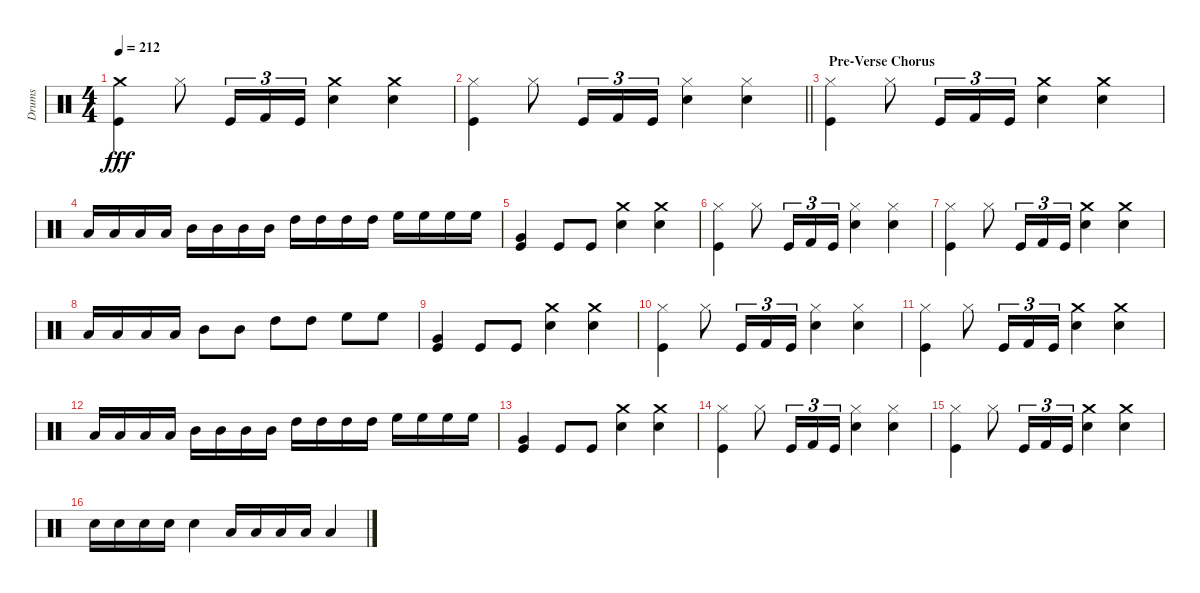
\track ("Drums" "Drums") {instrument percussion}
\staff {score}
\articulation defaults
\ts (4 4)
\tempo 212
\clef neutral
\ks c
("Crash medium (hit)" "Kick (hit)").4{dy fff} "Hi-Hat (closed)".8 "Kick (hit)".16{tu (3 2)} "Kick (hit) 2".16{tu (3 2)} "Kick (hit)".16{tu (3 2)} ("Snare (hit) 2" "Crash medium (hit)").4 ("Crash medium (hit)" "Snare (hit) 2").4 |
\barLineRight lightlight
("Kick (hit)" "Hi-Hat (closed)").4 "Hi-Hat (closed)".8 "Kick (hit)".16{tu (3 2)} "Kick (hit) 2".16{tu (3 2)} "Kick (hit)".16{tu (3 2)} ("Snare (hit) 2" "Hi-Hat (closed)").4 ("Snare (hit) 2" "Hi-Hat (closed)").4 |
\section ("" " Pre-Verse Chorus")
("Hi-Hat (closed)" "Kick (hit)").4 "Hi-Hat (closed)".8 "Kick (hit)".16{tu (3 2)} "Kick (hit) 2".16{tu (3 2)} "Kick (hit)".16{tu (3 2)} ("Crash medium (hit)" "Snare (hit) 2").4 ("Crash medium (hit)" "Snare (hit) 2").4 |
"Low Tom (hit)".16 "Low Tom (hit)".16 "Low Tom (hit)".16 "Low Tom (hit)".16 "Mid Tom (hit)".16 "Mid Tom (hit)".16 "Mid Tom (hit)".16 "Mid Tom (hit)".16 "High Tom (hit)".16 "High Tom (hit)".16 "High Tom (hit)".16 "High Tom (hit)".16 "High Floor Tom (hit)".16 "High Floor Tom (hit)".16 "High Floor Tom (hit)".16 "High Floor Tom (hit)".16 |
("Kick (hit)" "Very Low Tom (hit)").4 "Kick (hit)".8 "Kick (hit)".8 ("Crash medium (hit)" "Snare (hit) 2").4 ("Crash medium (hit)" "Snare (hit) 2").4 |
("Kick (hit)" "Hi-Hat (closed)").4 "Hi-Hat (closed)".8 "Kick (hit)".16{tu (3 2)} "Kick (hit) 2".16{tu (3 2)} "Kick (hit)".16{tu (3 2)} ("Hi-Hat (closed)" "Snare (hit) 2").4 ("Snare (hit) 2" "Hi-Hat (closed)").4 |
("Hi-Hat (closed)" "Kick (hit)").4 "Hi-Hat (closed)".8 "Kick (hit)".16{tu (3 2)} "Kick (hit) 2".16{tu (3 2)} "Kick (hit)".16{tu (3 2)} ("Crash medium (hit)" "Snare (hit) 2").4 ("Crash medium (hit)" "Snare (hit) 2").4 |
"Low Tom (hit)".16 "Low Tom (hit)".16 "Low Tom (hit)".16 "Low Tom (hit)".16 "Mid Tom (hit)".8 "Mid Tom (hit)".8 "High Tom (hit)".8 "High Tom (hit)".8 "High Floor Tom (hit)".8 "High Floor Tom (hit)".8 |
("Kick (hit)" "Very Low Tom (hit)").4 "Kick (hit)".8 "Kick (hit)".8 ("Crash medium (hit)" "Snare (hit) 2").4 ("Crash medium (hit)" "Snare (hit) 2").4 |
("Kick (hit)" "Hi-Hat (closed)").4 "Hi-Hat (closed)".8 "Kick (hit)".16{tu (3 2)} "Kick (hit) 2".16{tu (3 2)} "Kick (hit)".16{tu (3 2)} ("Hi-Hat (closed)" "Snare (hit) 2").4 ("Snare (hit) 2" "Hi-Hat (closed)").4 |
("Hi-Hat (closed)" "Kick (hit)").4 "Hi-Hat (closed)".8 "Kick (hit)".16{tu (3 2)} "Kick (hit) 2".16{tu (3 2)} "Kick (hit)".16{tu (3 2)} ("Crash medium (hit)" "Snare (hit) 2").4 ("Crash medium (hit)" "Snare (hit) 2").4 |
"Low Tom (hit)".16 "Low Tom (hit)".16 "Low Tom (hit)".16 "Low Tom (hit)".16 "Mid Tom (hit)".16 "Mid Tom (hit)".16 "Mid Tom (hit)".16 "Mid Tom (hit)".16 "High Tom (hit)".16 "High Tom (hit)".16 "High Tom (hit)".16 "High Tom (hit)".16 "High Floor Tom (hit)".16 "High Floor Tom (hit)".16 "High Floor Tom (hit)".16 "High Floor Tom (hit)".16 |
("Kick (hit)" "Very Low Tom (hit)").4 "Kick (hit)".8 "Kick (hit)".8 ("Crash medium (hit)" "Snare (hit) 2").4 ("Crash medium (hit)" "Snare (hit) 2").4 |
("Kick (hit)" "Hi-Hat (closed)").4 "Hi-Hat (closed)".8 "Kick (hit)".16{tu (3 2)} "Kick (hit) 2".16{tu (3 2)} "Kick (hit)".16{tu (3 2)} ("Snare (hit) 2" "Hi-Hat (closed)").4 ("Snare (hit) 2" "Hi-Hat (closed)").4 |
("Hi-Hat (closed)" "Kick (hit)").4 "Hi-Hat (closed)".8 "Kick (hit)".16{tu (3 2)} "Kick (hit) 2".16{tu (3 2)} "Kick (hit)".16{tu (3 2)} ("Snare (hit) 2" "Crash medium (hit)").4 ("Snare (hit) 2" "Crash medium (hit)").4 |
"Snare (hit) 2".16 "Snare (hit) 2".16 "Snare (hit) 2".16 "Snare (hit) 2".16 "Snare (hit) 2".4 "Low Tom (hit)".16 "Low Tom (hit)".16 "Low Tom (hit)".16 "Low Tom (hit)".16 "Low Tom (hit)".4
